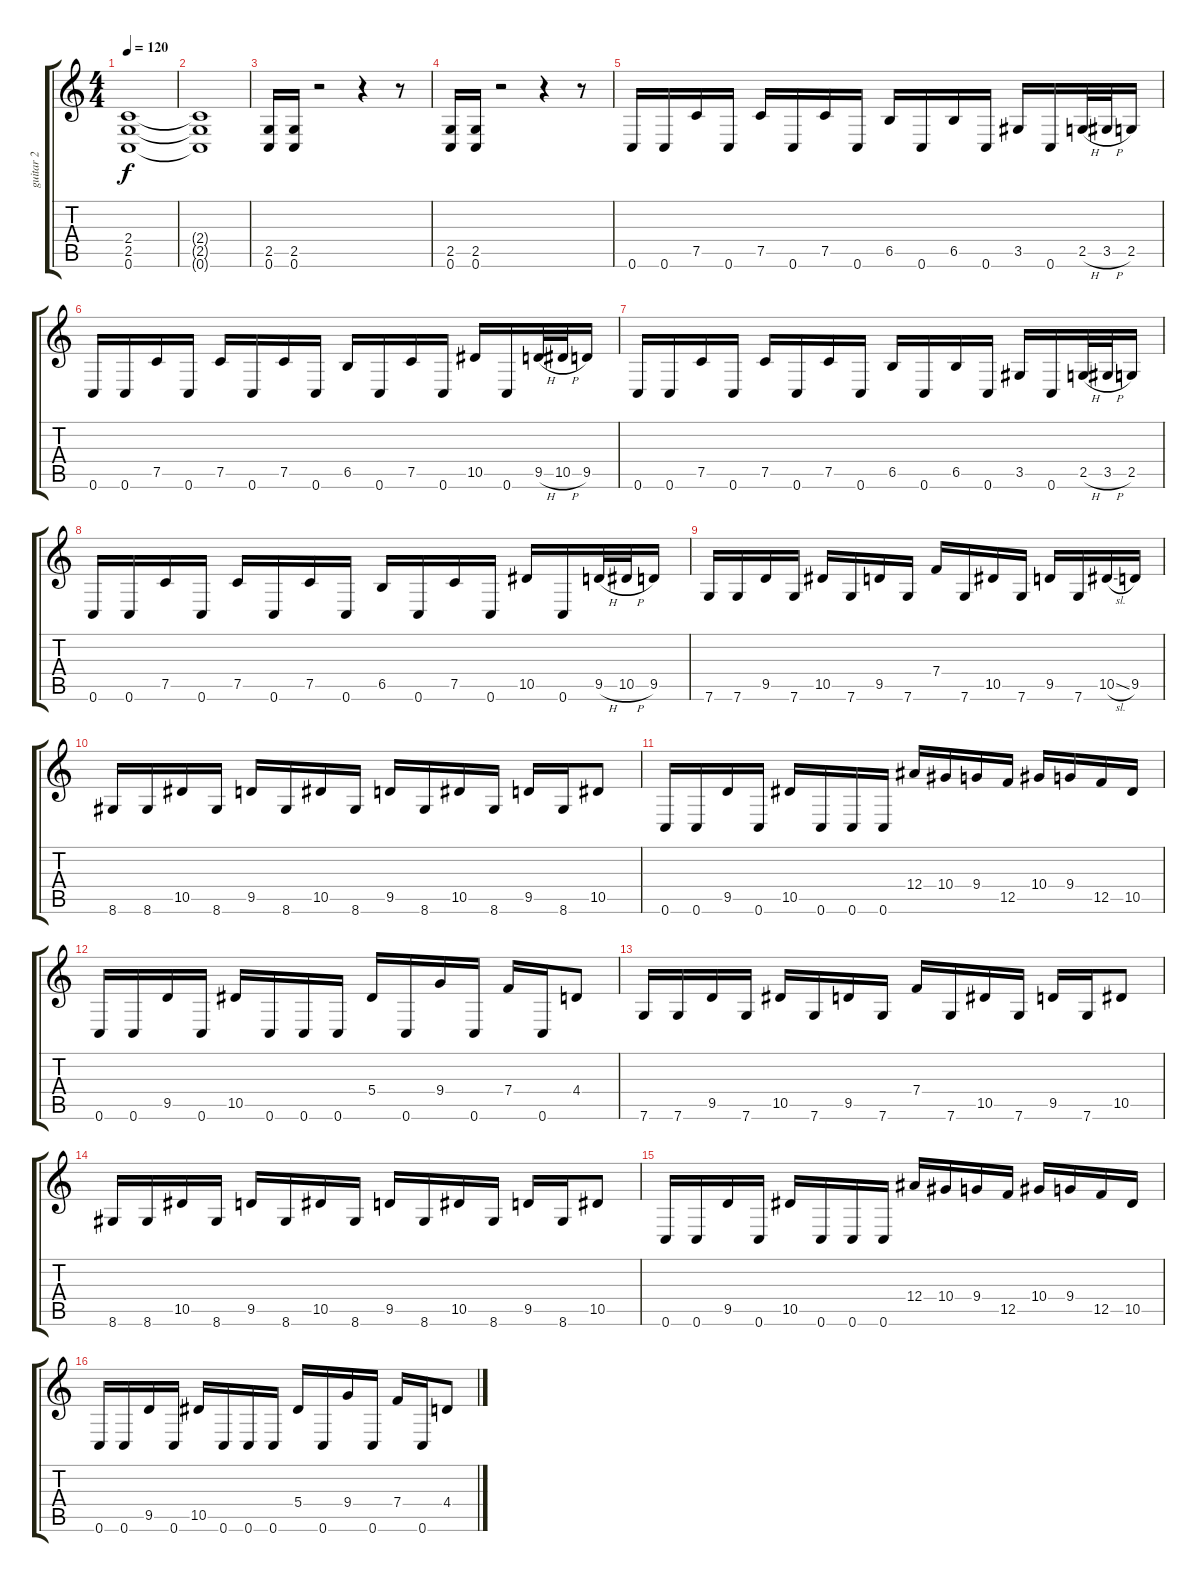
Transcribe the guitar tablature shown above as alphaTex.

\track ("guitar 2" "guitar 2") {instrument overdrivenguitar}
\staff {score tabs}
\tuning (C4 G3 Eb3 Bb2 F2 C2) {hide}
\ts (4 4)
\tempo 120
\clef g2
\ks c
(2.4 2.5 0.6).1{dy f volume 12 instrument overdrivenguitar} |
(2.4{t} 2.5{t} 0.6{t}).1 |
(2.5 0.6).16 (2.5 0.6).16 r.2 r.4 r.8 |
(2.5 0.6).16 (2.5 0.6).16 r.2 r.4 r.8 |
0.6.16{volume 15} 0.6.16 7.5.16 0.6.16 7.5.16 0.6.16 7.5.16 0.6.16 6.5.16 0.6.16 6.5.16 0.6.16 3.5.16 0.6.16 2.5{h}.32 3.5{h}.32 2.5.16 |
0.6.16 0.6.16 7.5.16 0.6.16 7.5.16 0.6.16 7.5.16 0.6.16 6.5.16 0.6.16 7.5.16 0.6.16 10.5.16 0.6.16 9.5{h}.32 10.5{h}.32 9.5.16 |
0.6.16 0.6.16 7.5.16 0.6.16 7.5.16 0.6.16 7.5.16 0.6.16 6.5.16 0.6.16 6.5.16 0.6.16 3.5.16 0.6.16 2.5{h}.32 3.5{h}.32 2.5.16 |
0.6.16 0.6.16 7.5.16 0.6.16 7.5.16 0.6.16 7.5.16 0.6.16 6.5.16 0.6.16 7.5.16 0.6.16 10.5.16 0.6.16 9.5{h}.32 10.5{h}.32 9.5.16 |
7.6.16 7.6.16 9.5.16 7.6.16 10.5.16 7.6.16 9.5.16 7.6.16 7.4.16 7.6.16 10.5.16 7.6.16 9.5.16 7.6.16 10.5{sl}.16 9.5.16 |
8.6.16 8.6.16 10.5.16 8.6.16 9.5.16 8.6.16 10.5.16 8.6.16 9.5.16 8.6.16 10.5.16 8.6.16 9.5.16 8.6.16 10.5.8 |
0.6.16 0.6.16 9.5.16 0.6.16 10.5.16 0.6.16 0.6.16 0.6.16 12.4.16 10.4.16 9.4.16 12.5.16 10.4.16 9.4.16 12.5.16 10.5.16 |
0.6.16 0.6.16 9.5.16 0.6.16 10.5.16 0.6.16 0.6.16 0.6.16 5.4.16 0.6.16 9.4.16 0.6.16 7.4.16 0.6.16 4.4.8 |
7.6.16 7.6.16 9.5.16 7.6.16 10.5.16 7.6.16 9.5.16 7.6.16 7.4.16 7.6.16 10.5.16 7.6.16 9.5.16 7.6.16 10.5.8 |
8.6.16 8.6.16 10.5.16 8.6.16 9.5.16 8.6.16 10.5.16 8.6.16 9.5.16 8.6.16 10.5.16 8.6.16 9.5.16 8.6.16 10.5.8 |
0.6.16 0.6.16 9.5.16 0.6.16 10.5.16 0.6.16 0.6.16 0.6.16 12.4.16 10.4.16 9.4.16 12.5.16 10.4.16 9.4.16 12.5.16 10.5.16 |
0.6.16 0.6.16 9.5.16 0.6.16 10.5.16 0.6.16 0.6.16 0.6.16 5.4.16 0.6.16 9.4.16 0.6.16 7.4.16 0.6.16 4.4.8
